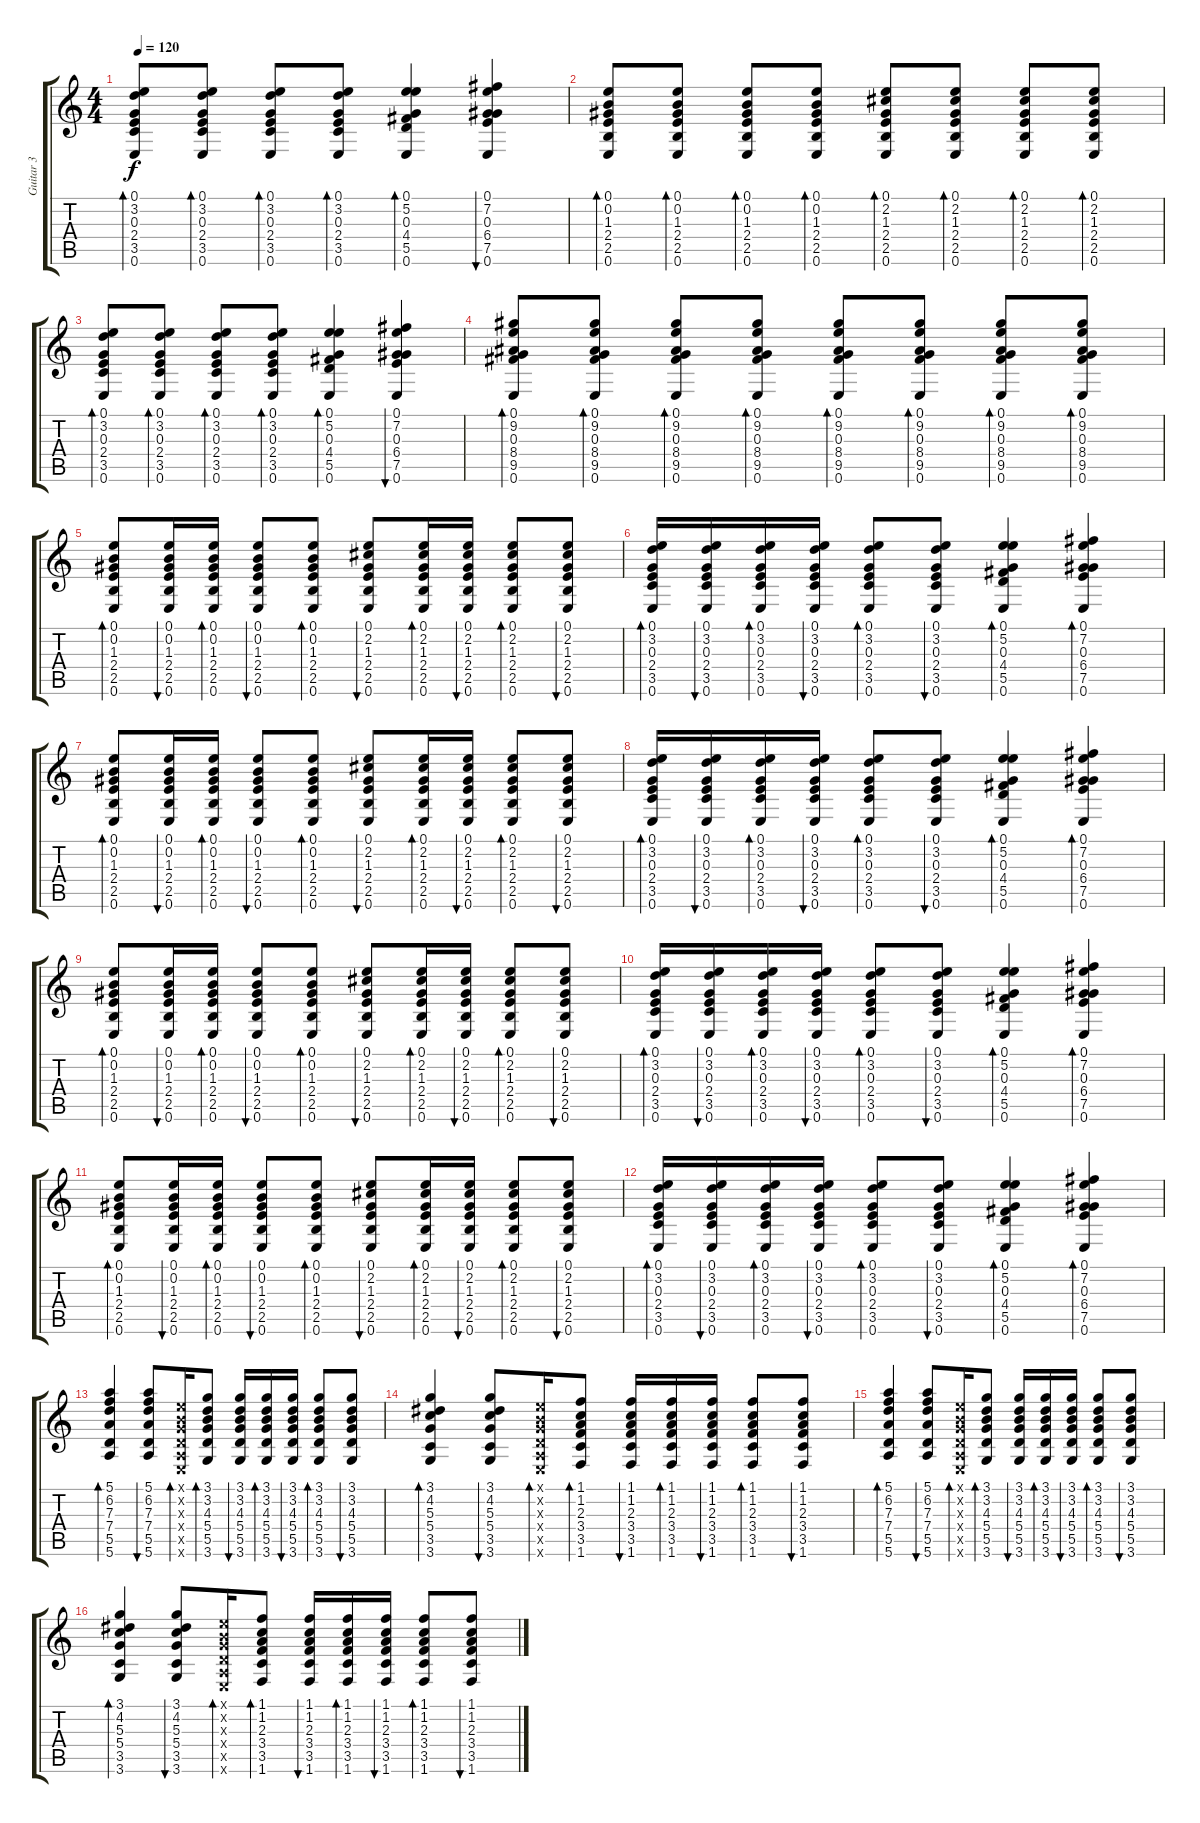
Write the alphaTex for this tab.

\track ("Guitar 3" "Guitar 3") {instrument acousticguitarnylon}
\staff {score tabs}
\tuning (E4 B3 G3 D3 A2 E2) {hide}
\ts (4 4)
\tempo 120
\clef g2
\ks c
(0.1 3.2 0.3 2.4 3.5 0.6).8{bd 30 dy f} (0.1 3.2 0.3 2.4 3.5 0.6).8{bd 30} (0.1 3.2 0.3 2.4 3.5 0.6).8{bd 30} (0.1 3.2 0.3 2.4 3.5 0.6).8{bd 30} (0.1 5.2 0.3 4.4 5.5 0.6).4{bd 30} (0.1 7.2 0.3 6.4 7.5 0.6).4{bu 30} |
(0.1 0.2 1.3 2.4 2.5 0.6).8{bd 30} (0.1 0.2 1.3 2.4 2.5 0.6).8{bd 30} (0.1 0.2 1.3 2.4 2.5 0.6).8{bd 30} (0.1 0.2 1.3 2.4 2.5 0.6).8{bd 30} (0.1 2.2 1.3 2.4 2.5 0.6).8{bd 30} (0.1 2.2 1.3 2.4 2.5 0.6).8{bd 30} (0.1 2.2 1.3 2.4 2.5 0.6).8{bd 30} (0.1 2.2 1.3 2.4 2.5 0.6).8{bd 30} |
(0.1 3.2 0.3 2.4 3.5 0.6).8{bd 30} (0.1 3.2 0.3 2.4 3.5 0.6).8{bd 30} (0.1 3.2 0.3 2.4 3.5 0.6).8{bd 30} (0.1 3.2 0.3 2.4 3.5 0.6).8{bd 30} (0.1 5.2 0.3 4.4 5.5 0.6).4{bd 30} (0.1 7.2 0.3 6.4 7.5 0.6).4{bu 30} |
(0.1 9.2 0.3 8.4 9.5 0.6).8{bd 30} (0.1 9.2 0.3 8.4 9.5 0.6).8{bd 30} (0.1 9.2 0.3 8.4 9.5 0.6).8{bd 30} (0.1 9.2 0.3 8.4 9.5 0.6).8{bd 30} (0.1 9.2 0.3 8.4 9.5 0.6).8{bd 30} (0.1 9.2 0.3 8.4 9.5 0.6).8{bd 30} (0.1 9.2 0.3 8.4 9.5 0.6).8{bd 30} (0.1 9.2 0.3 8.4 9.5 0.6).8{bd 30} |
(0.1 0.2 1.3 2.4 2.5 0.6).8{bd 30 balance 8} (0.1 0.2 1.3 2.4 2.5 0.6).16{bu 30} (0.1 0.2 1.3 2.4 2.5 0.6).16{bd 30} (0.1 0.2 1.3 2.4 2.5 0.6).8{bu 30} (0.1 0.2 1.3 2.4 2.5 0.6).8{bd 30} (0.1 2.2 1.3 2.4 2.5 0.6).8{bu 30} (0.1 2.2 1.3 2.4 2.5 0.6).16{bd 30} (0.1 2.2 1.3 2.4 2.5 0.6).16{bu 30} (0.1 2.2 1.3 2.4 2.5 0.6).8{bd 30} (0.1 2.2 1.3 2.4 2.5 0.6).8{bu 30} |
(0.1 3.2 0.3 2.4 3.5 0.6).16{bd 30} (0.1 3.2 0.3 2.4 3.5 0.6).16{bu 30} (0.1 3.2 0.3 2.4 3.5 0.6).16{bd 30} (0.1 3.2 0.3 2.4 3.5 0.6).16{bu 30} (0.1 3.2 0.3 2.4 3.5 0.6).8{bd 30} (0.1 3.2 0.3 2.4 3.5 0.6).8{bu 30} (0.1 5.2 0.3 4.4 5.5 0.6).4{bd 30} (0.1 7.2 0.3 6.4 7.5 0.6).4{bd 30} |
(0.1 0.2 1.3 2.4 2.5 0.6).8{bd 30} (0.1 0.2 1.3 2.4 2.5 0.6).16{bu 30} (0.1 0.2 1.3 2.4 2.5 0.6).16{bd 30} (0.1 0.2 1.3 2.4 2.5 0.6).8{bu 30} (0.1 0.2 1.3 2.4 2.5 0.6).8{bd 30} (0.1 2.2 1.3 2.4 2.5 0.6).8{bu 30} (0.1 2.2 1.3 2.4 2.5 0.6).16{bd 30} (0.1 2.2 1.3 2.4 2.5 0.6).16{bu 30} (0.1 2.2 1.3 2.4 2.5 0.6).8{bd 30} (0.1 2.2 1.3 2.4 2.5 0.6).8{bu 30} |
(0.1 3.2 0.3 2.4 3.5 0.6).16{bd 30} (0.1 3.2 0.3 2.4 3.5 0.6).16{bu 30} (0.1 3.2 0.3 2.4 3.5 0.6).16{bd 30} (0.1 3.2 0.3 2.4 3.5 0.6).16{bu 30} (0.1 3.2 0.3 2.4 3.5 0.6).8{bd 30} (0.1 3.2 0.3 2.4 3.5 0.6).8{bu 30} (0.1 5.2 0.3 4.4 5.5 0.6).4{bd 30} (0.1 7.2 0.3 6.4 7.5 0.6).4{bd 30} |
(0.1 0.2 1.3 2.4 2.5 0.6).8{bd 30} (0.1 0.2 1.3 2.4 2.5 0.6).16{bu 30} (0.1 0.2 1.3 2.4 2.5 0.6).16{bd 30} (0.1 0.2 1.3 2.4 2.5 0.6).8{bu 30} (0.1 0.2 1.3 2.4 2.5 0.6).8{bd 30} (0.1 2.2 1.3 2.4 2.5 0.6).8{bu 30} (0.1 2.2 1.3 2.4 2.5 0.6).16{bd 30} (0.1 2.2 1.3 2.4 2.5 0.6).16{bu 30} (0.1 2.2 1.3 2.4 2.5 0.6).8{bd 30} (0.1 2.2 1.3 2.4 2.5 0.6).8{bu 30} |
(0.1 3.2 0.3 2.4 3.5 0.6).16{bd 30} (0.1 3.2 0.3 2.4 3.5 0.6).16{bu 30} (0.1 3.2 0.3 2.4 3.5 0.6).16{bd 30} (0.1 3.2 0.3 2.4 3.5 0.6).16{bu 30} (0.1 3.2 0.3 2.4 3.5 0.6).8{bd 30} (0.1 3.2 0.3 2.4 3.5 0.6).8{bu 30} (0.1 5.2 0.3 4.4 5.5 0.6).4{bd 30} (0.1 7.2 0.3 6.4 7.5 0.6).4{bd 30} |
(0.1 0.2 1.3 2.4 2.5 0.6).8{bd 30} (0.1 0.2 1.3 2.4 2.5 0.6).16{bu 30} (0.1 0.2 1.3 2.4 2.5 0.6).16{bd 30} (0.1 0.2 1.3 2.4 2.5 0.6).8{bu 30} (0.1 0.2 1.3 2.4 2.5 0.6).8{bd 30} (0.1 2.2 1.3 2.4 2.5 0.6).8{bu 30} (0.1 2.2 1.3 2.4 2.5 0.6).16{bd 30} (0.1 2.2 1.3 2.4 2.5 0.6).16{bu 30} (0.1 2.2 1.3 2.4 2.5 0.6).8{bd 30} (0.1 2.2 1.3 2.4 2.5 0.6).8{bu 30} |
(0.1 3.2 0.3 2.4 3.5 0.6).16{bd 30} (0.1 3.2 0.3 2.4 3.5 0.6).16{bu 30} (0.1 3.2 0.3 2.4 3.5 0.6).16{bd 30} (0.1 3.2 0.3 2.4 3.5 0.6).16{bu 30} (0.1 3.2 0.3 2.4 3.5 0.6).8{bd 30} (0.1 3.2 0.3 2.4 3.5 0.6).8{bu 30} (0.1 5.2 0.3 4.4 5.5 0.6).4{bd 30} (0.1 7.2 0.3 6.4 7.5 0.6).4{bd 30} |
(5.1 6.2 7.3 7.4 5.5 5.6).4{bd 30} (5.1 6.2 7.3 7.4 5.5 5.6).8{bu 30} (0.1{x} 0.2{x} 0.3{x} 0.4{x} 0.5{x} 0.6{x}).16{bd 30} (3.1 3.2 4.3 5.4 5.5 3.6).8{bd 30} (3.1 3.2 4.3 5.4 5.5 3.6).16{bu 30} (3.1 3.2 4.3 5.4 5.5 3.6).16{bd 30} (3.1 3.2 4.3 5.4 5.5 3.6).16{bu 30} (3.1 3.2 4.3 5.4 5.5 3.6).8{bd 30} (3.1 3.2 4.3 5.4 5.5 3.6).8{bu 30} |
(3.1 4.2 5.3 5.4 3.5 3.6).4{bd 30} (3.1 4.2 5.3 5.4 3.5 3.6).8{bu 30} (0.1{x} 0.2{x} 0.3{x} 0.4{x} 0.5{x} 0.6{x}).16{bd 30} (1.1 1.2 2.3 3.4 3.5 1.6).8{bd 30} (1.1 1.2 2.3 3.4 3.5 1.6).16{bu 30} (1.1 1.2 2.3 3.4 3.5 1.6).16{bd 30} (1.1 1.2 2.3 3.4 3.5 1.6).16{bu 30} (1.1 1.2 2.3 3.4 3.5 1.6).8{bd 30} (1.1 1.2 2.3 3.4 3.5 1.6).8{bu 30} |
(5.1 6.2 7.3 7.4 5.5 5.6).4{bd 30} (5.1 6.2 7.3 7.4 5.5 5.6).8{bu 30} (0.1{x} 0.2{x} 0.3{x} 0.4{x} 0.5{x} 0.6{x}).16{bd 30} (3.1 3.2 4.3 5.4 5.5 3.6).8{bd 30} (3.1 3.2 4.3 5.4 5.5 3.6).16{bu 30} (3.1 3.2 4.3 5.4 5.5 3.6).16{bd 30} (3.1 3.2 4.3 5.4 5.5 3.6).16{bu 30} (3.1 3.2 4.3 5.4 5.5 3.6).8{bd 30} (3.1 3.2 4.3 5.4 5.5 3.6).8{bu 30} |
(3.1 4.2 5.3 5.4 3.5 3.6).4{bd 30} (3.1 4.2 5.3 5.4 3.5 3.6).8{bu 30} (0.1{x} 0.2{x} 0.3{x} 0.4{x} 0.5{x} 0.6{x}).16{bd 30} (1.1 1.2 2.3 3.4 3.5 1.6).8{bd 30} (1.1 1.2 2.3 3.4 3.5 1.6).16{bu 30} (1.1 1.2 2.3 3.4 3.5 1.6).16{bd 30} (1.1 1.2 2.3 3.4 3.5 1.6).16{bu 30} (1.1 1.2 2.3 3.4 3.5 1.6).8{bd 30} (1.1 1.2 2.3 3.4 3.5 1.6).8{bu 30}
